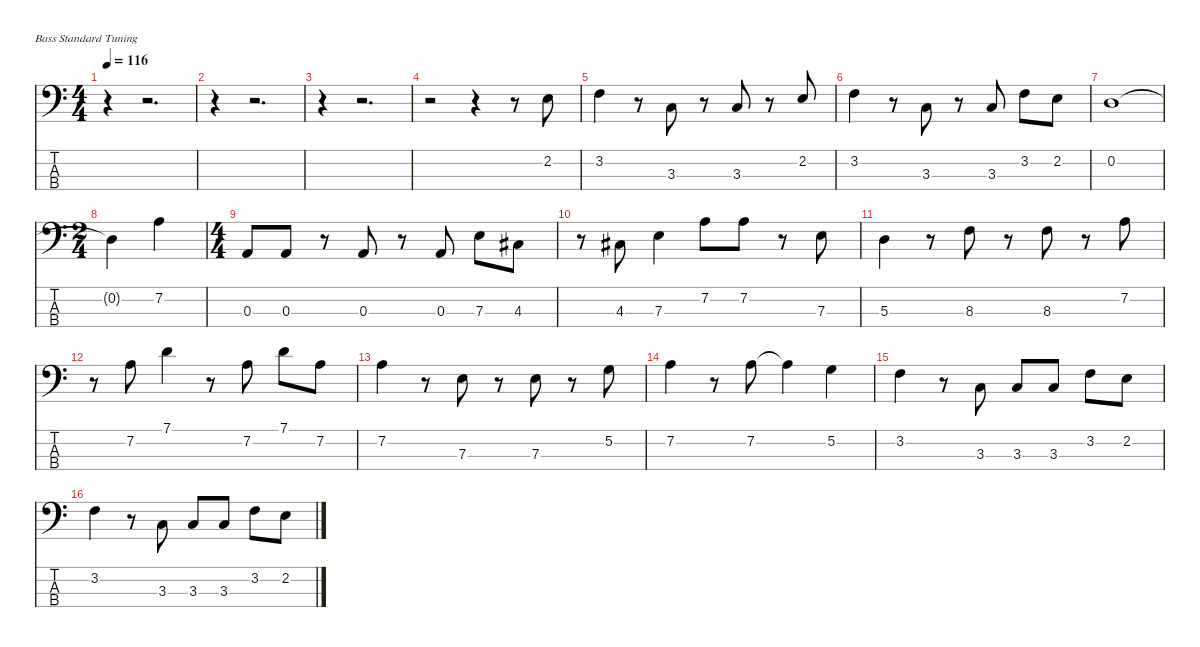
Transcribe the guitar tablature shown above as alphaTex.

\defaultSystemsLayout 4
\hideDynamics
\bracketExtendMode nobrackets
\singleTrackTrackNamePolicy hidden
\multiTrackTrackNamePolicy hidden
\firstSystemTrackNameMode fullname
\firstSystemTrackNameOrientation horizontal
\otherSystemsTrackNameOrientation horizontal
\track ("Bass" "el.bs.") {instrument electricbassfinger}
\staff {score tabs}
\tuning (G2 D2 A1 E1)
\ts (4 4)
\tempo 116
\clef f4
\ks c
r.4{dy f instrument electricbassfinger beam Down} r.2{d beam Down} |
r.4{beam Down} r.2{d beam Down} |
r.4{beam Down} r.2{d beam Down} |
r.2{beam Down} r.4{beam Down} r.8{beam Down} 2.2.8{beam Down} |
3.2.4{beam Down} r.8{beam Down} 3.3.8{beam Up} r.8{beam Up} 3.3.8{beam Up} r.8{beam Up} 2.2.8{beam Down} |
3.2.4{beam Down} r.8{beam Down} 3.3.8{beam Up} r.8{beam Up} 3.3.8{beam Up} 3.2.8{beam Down} 2.2.8{beam Down} |
0.2.1{beam Down} |
\ts (2 4)
0.2{t}.4{beam Down} 7.2.4{beam Down} |
\ts (4 4)
0.3.8{beam Up} 0.3.8{beam Up} r.8{beam Up} 0.3.8{beam Up} r.8{beam Up} 0.3.8{beam Up} 7.3.8{beam Down} 4.3{acc #}.8{beam Down} |
r.8{beam Down} 4.3{acc #}.8{beam Up} 7.3.4{beam Down} 7.2.8{beam Down} 7.2.8{beam Down} r.8{beam Down} 7.3.8{beam Down} |
5.3.4{beam Down} r.8{beam Down} 8.3.8{beam Down} r.8{beam Down} 8.3.8{beam Down} r.8{beam Down} 7.2.8{beam Down} |
r.8{beam Down} 7.2.8{beam Down} 7.1.4{beam Down} r.8{beam Down} 7.2.8{beam Down} 7.1.8{beam Down} 7.2.8{beam Down} |
7.2.4{beam Down} r.8{beam Down} 7.3.8{beam Down} r.8{beam Down} 7.3.8{beam Down} r.8{beam Down} 5.2.8{beam Down} |
7.2.4{beam Down} r.8{beam Down} 7.2.8{beam Down} 7.2{t}.4{beam Down} 5.2.4{beam Down} |
3.2.4{beam Down} r.8{beam Down} 3.3.8{beam Up} 3.3.8{beam Up} 3.3.8{beam Up} 3.2.8{beam Down} 2.2.8{beam Down} |
3.2.4{beam Down} r.8{beam Down} 3.3.8{beam Up} 3.3.8{beam Up} 3.3.8{beam Up} 3.2.8{beam Down} 2.2.8{beam Down}
